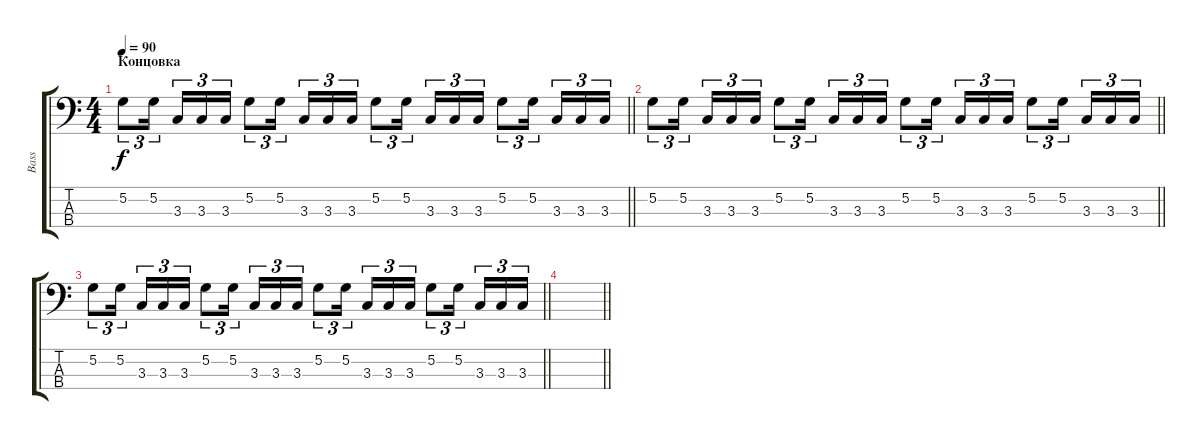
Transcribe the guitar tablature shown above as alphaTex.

\track ("Bass" "Bass") {instrument slapbass2}
\staff {score tabs}
\tuning (G2 D2 A1 E1) {hide}
\ts (4 4)
\section ("" "Концовка")
\tempo 90
\clef f4
\barLineRight lightlight
\ks c
5.2.8{tu (3 2) dy f} 5.2.16{tu (3 2) beam splitsecondary} 3.3.16{tu (3 2)} 3.3.16{tu (3 2)} 3.3.16{tu (3 2)} 5.2.8{tu (3 2)} 5.2.16{tu (3 2) beam splitsecondary} 3.3.16{tu (3 2)} 3.3.16{tu (3 2)} 3.3.16{tu (3 2)} 5.2.8{tu (3 2)} 5.2.16{tu (3 2) beam splitsecondary} 3.3.16{tu (3 2)} 3.3.16{tu (3 2)} 3.3.16{tu (3 2)} 5.2.8{tu (3 2)} 5.2.16{tu (3 2) beam splitsecondary} 3.3.16{tu (3 2)} 3.3.16{tu (3 2)} 3.3.16{tu (3 2)} |
\barLineRight lightlight
5.2.8{tu (3 2)} 5.2.16{tu (3 2) beam splitsecondary} 3.3.16{tu (3 2)} 3.3.16{tu (3 2)} 3.3.16{tu (3 2)} 5.2.8{tu (3 2)} 5.2.16{tu (3 2) beam splitsecondary} 3.3.16{tu (3 2)} 3.3.16{tu (3 2)} 3.3.16{tu (3 2)} 5.2.8{tu (3 2)} 5.2.16{tu (3 2) beam splitsecondary} 3.3.16{tu (3 2)} 3.3.16{tu (3 2)} 3.3.16{tu (3 2)} 5.2.8{tu (3 2)} 5.2.16{tu (3 2) beam splitsecondary} 3.3.16{tu (3 2)} 3.3.16{tu (3 2)} 3.3.16{tu (3 2)} |
\barLineRight lightlight
5.2.8{tu (3 2)} 5.2.16{tu (3 2) beam splitsecondary} 3.3.16{tu (3 2)} 3.3.16{tu (3 2)} 3.3.16{tu (3 2)} 5.2.8{tu (3 2)} 5.2.16{tu (3 2) beam splitsecondary} 3.3.16{tu (3 2)} 3.3.16{tu (3 2)} 3.3.16{tu (3 2)} 5.2.8{tu (3 2)} 5.2.16{tu (3 2) beam splitsecondary} 3.3.16{tu (3 2)} 3.3.16{tu (3 2)} 3.3.16{tu (3 2)} 5.2.8{tu (3 2)} 5.2.16{tu (3 2) beam splitsecondary} 3.3.16{tu (3 2)} 3.3.16{tu (3 2)} 3.3.16{tu (3 2)} |
\barLineRight lightlight
